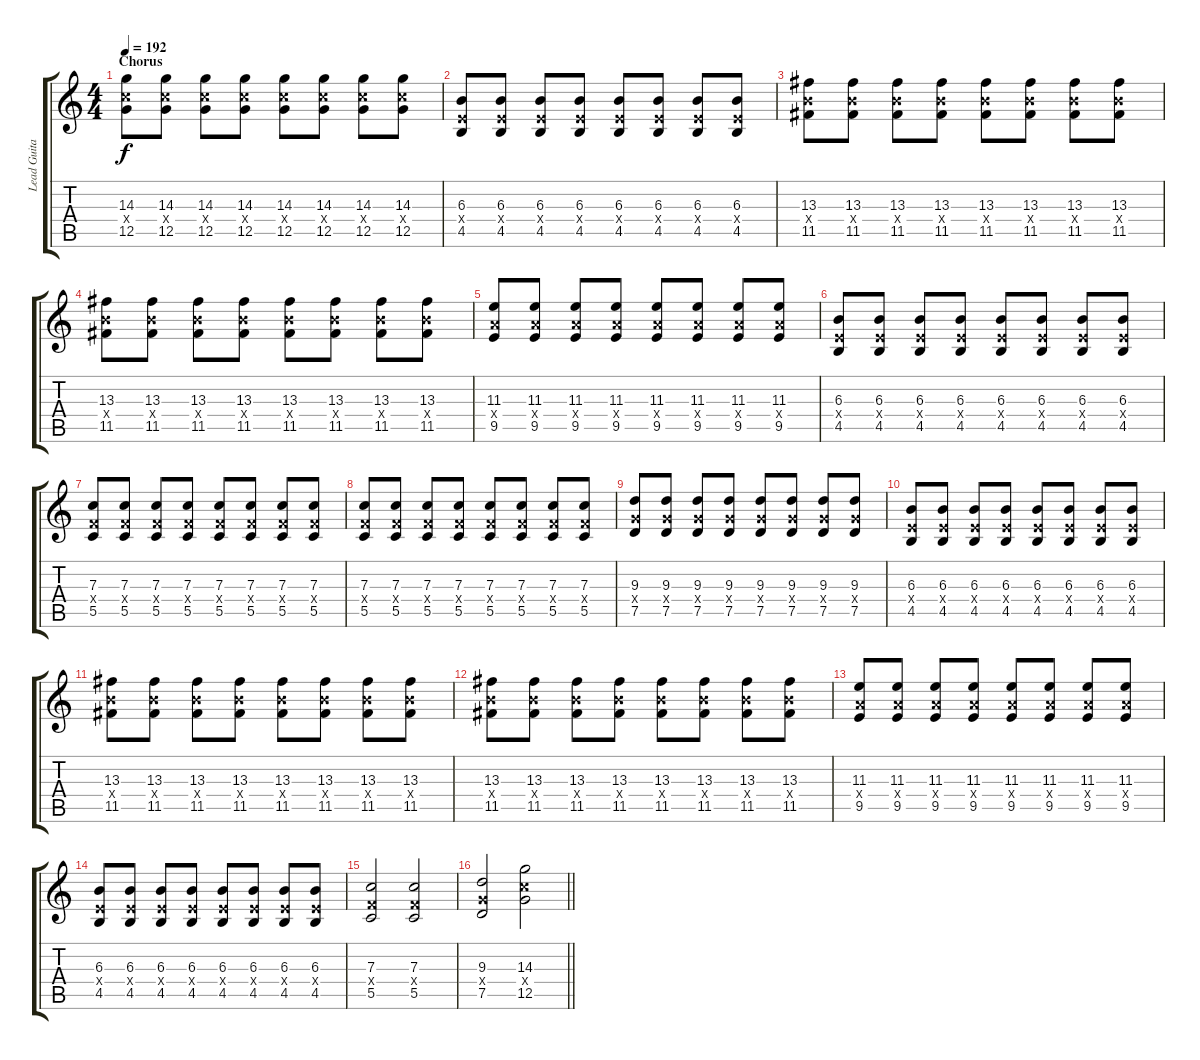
\track ("Lead Guitar 1" "Lead Guita") {instrument distortionguitar}
\staff {score tabs}
\tuning (D4 A3 F3 C3 G2 C2) {hide}
\ts (4 4)
\section ("" "Chorus")
\tempo 192
\clef g2
\ks aminor
(14.3 12.4{x} 12.5).8{dy f} (14.3 12.4{x} 12.5).8 (14.3 12.4{x} 12.5).8 (14.3 12.4{x} 12.5).8 (14.3 12.4{x} 12.5).8 (14.3 12.4{x} 12.5).8 (14.3 12.4{x} 12.5).8 (14.3 12.4{x} 12.5).8 |
(6.3 4.4{x} 4.5).8 (6.3 4.4{x} 4.5).8 (6.3 4.4{x} 4.5).8 (6.3 4.4{x} 4.5).8 (6.3 4.4{x} 4.5).8 (6.3 4.4{x} 4.5).8 (6.3 4.4{x} 4.5).8 (6.3 4.4{x} 4.5).8 |
(13.3 11.4{x} 11.5).8 (13.3 11.4{x} 11.5).8 (13.3 11.4{x} 11.5).8 (13.3 11.4{x} 11.5).8 (13.3 11.4{x} 11.5).8 (13.3 11.4{x} 11.5).8 (13.3 11.4{x} 11.5).8 (13.3 11.4{x} 11.5).8 |
(13.3 11.4{x} 11.5).8 (13.3 11.4{x} 11.5).8 (13.3 11.4{x} 11.5).8 (13.3 11.4{x} 11.5).8 (13.3 11.4{x} 11.5).8 (13.3 11.4{x} 11.5).8 (13.3 11.4{x} 11.5).8 (13.3 11.4{x} 11.5).8 |
(11.3 9.4{x} 9.5).8 (11.3 9.4{x} 9.5).8 (11.3 9.4{x} 9.5).8 (11.3 9.4{x} 9.5).8 (11.3 9.4{x} 9.5).8 (11.3 9.4{x} 9.5).8 (11.3 9.4{x} 9.5).8 (11.3 9.4{x} 9.5).8 |
(6.3 4.4{x} 4.5).8 (6.3 4.4{x} 4.5).8 (6.3 4.4{x} 4.5).8 (6.3 4.4{x} 4.5).8 (6.3 4.4{x} 4.5).8 (6.3 4.4{x} 4.5).8 (6.3 4.4{x} 4.5).8 (6.3 4.4{x} 4.5).8 |
(7.3 5.4{x} 5.5).8 (7.3 5.4{x} 5.5).8 (7.3 5.4{x} 5.5).8 (7.3 5.4{x} 5.5).8 (7.3 5.4{x} 5.5).8 (7.3 5.4{x} 5.5).8 (7.3 5.4{x} 5.5).8 (7.3 5.4{x} 5.5).8 |
(7.3 5.4{x} 5.5).8 (7.3 5.4{x} 5.5).8 (7.3 5.4{x} 5.5).8 (7.3 5.4{x} 5.5).8 (7.3 5.4{x} 5.5).8 (7.3 5.4{x} 5.5).8 (7.3 5.4{x} 5.5).8 (7.3 5.4{x} 5.5).8 |
(9.3 7.4{x} 7.5).8 (9.3 7.4{x} 7.5).8 (9.3 7.4{x} 7.5).8 (9.3 7.4{x} 7.5).8 (9.3 7.4{x} 7.5).8 (9.3 7.4{x} 7.5).8 (9.3 7.4{x} 7.5).8 (9.3 7.4{x} 7.5).8 |
(6.3 4.4{x} 4.5).8 (6.3 4.4{x} 4.5).8 (6.3 4.4{x} 4.5).8 (6.3 4.4{x} 4.5).8 (6.3 4.4{x} 4.5).8 (6.3 4.4{x} 4.5).8 (6.3 4.4{x} 4.5).8 (6.3 4.4{x} 4.5).8 |
(13.3 11.4{x} 11.5).8 (13.3 11.4{x} 11.5).8 (13.3 11.4{x} 11.5).8 (13.3 11.4{x} 11.5).8 (13.3 11.4{x} 11.5).8 (13.3 11.4{x} 11.5).8 (13.3 11.4{x} 11.5).8 (13.3 11.4{x} 11.5).8 |
(13.3 11.4{x} 11.5).8 (13.3 11.4{x} 11.5).8 (13.3 11.4{x} 11.5).8 (13.3 11.4{x} 11.5).8 (13.3 11.4{x} 11.5).8 (13.3 11.4{x} 11.5).8 (13.3 11.4{x} 11.5).8 (13.3 11.4{x} 11.5).8 |
(11.3 9.4{x} 9.5).8 (11.3 9.4{x} 9.5).8 (11.3 9.4{x} 9.5).8 (11.3 9.4{x} 9.5).8 (11.3 9.4{x} 9.5).8 (11.3 9.4{x} 9.5).8 (11.3 9.4{x} 9.5).8 (11.3 9.4{x} 9.5).8 |
(6.3 4.4{x} 4.5).8 (6.3 4.4{x} 4.5).8 (6.3 4.4{x} 4.5).8 (6.3 4.4{x} 4.5).8 (6.3 4.4{x} 4.5).8 (6.3 4.4{x} 4.5).8 (6.3 4.4{x} 4.5).8 (6.3 4.4{x} 4.5).8 |
(7.3 5.4{x} 5.5).2 (7.3 5.4{x} 5.5).2 |
\barLineRight lightlight
(9.3 7.4{x} 7.5).2 (14.3 12.4{x} 12.5).2
